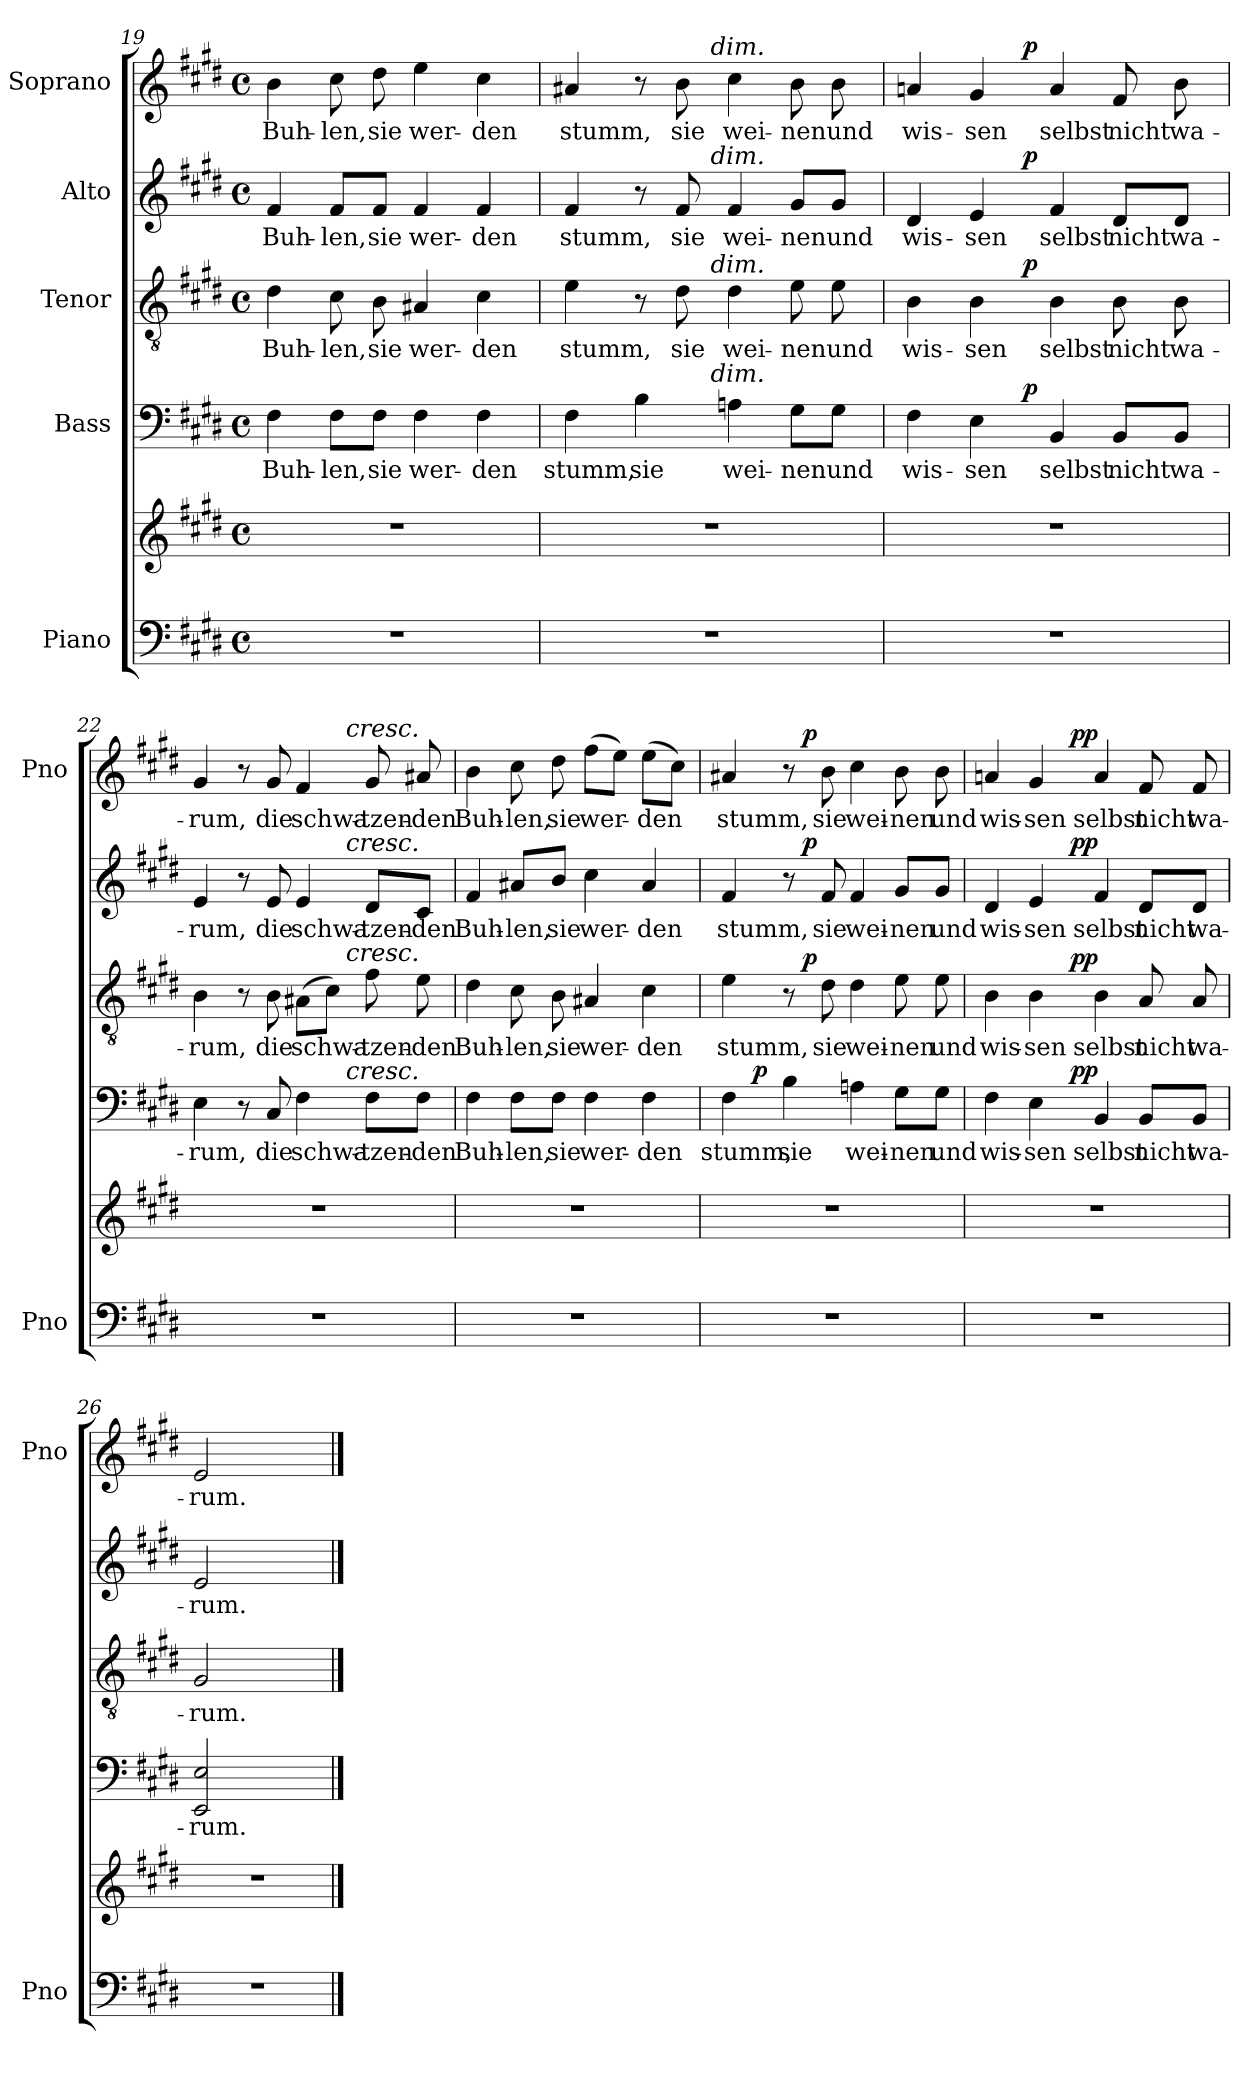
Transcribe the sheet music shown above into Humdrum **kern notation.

**kern	**kern	**kern	**text	**dynam	**kern	**text	**dynam	**kern	**text	**dynam	**kern	**text	**dynam
*part5	*part5	*part4	*part4	*part4	*part3	*part3	*part3	*part2	*part2	*part2	*part1	*part1	*part1
*staff6	*staff5	*staff4	*staff4	*staff4	*staff3	*staff3	*staff3	*staff2	*staff2	*staff2	*staff1	*staff1	*staff1
*I"Piano	*	*I"Bass	*	*	*I"Tenor	*	*	*I"Alto	*	*	*I"Soprano	*	*
*I'Pno	*	*	*	*	*	*	*	*	*	*	*I'Pno	*	*
*clefF4	*clefG2	*clefF4	*	*	*clefGv2	*	*	*clefG2	*	*	*clefG2	*	*
*k[f#c#g#d#]	*k[f#c#g#d#]	*k[f#c#g#d#]	*	*	*k[f#c#g#d#]	*	*	*k[f#c#g#d#]	*	*	*k[f#c#g#d#]	*	*
*E:	*E:	*E:	*	*	*E:	*	*	*E:	*	*	*E:	*	*
*M4/4	*M4/4	*M4/4	*	*	*M4/4	*	*	*M4/4	*	*	*M4/4	*	*
*met(c)	*met(c)	*met(c)	*	*	*met(c)	*	*	*met(c)	*	*	*met(c)	*	*
=19	=19	=19	=19	=19	=19	=19	=19	=19	=19	=19	=19	=19	=19
1r	1r	4F#\	Buh-	.	4d#\	Buh-	.	4f#/	Buh-	.	4b\	Buh-	.
.	.	8F#\L	-len,	.	8c#\	-len,	.	8f#/L	-len,	.	8cc#\	-len,	.
.	.	8F#\J	sie	.	8B\	sie	.	8f#/J	sie	.	8dd#\	sie	.
.	.	4F#\	wer-	.	4A#X/	wer-	.	4f#/	wer-	.	4ee\	wer-	.
.	.	4F#\	-den	.	4c#\	-den	.	4f#/	-den	.	4cc#\	-den	.
!!LO:LB:g=z
=20	=20	=20	=20	=20	=20	=20	=20	=20	=20	=20	=20	=20	=20
*	*	*^	*	*	*^	*	*	*^	*	*	*^	*	*
1r	1r	4F#\	4...ryy	stumm,	.	4e\	4...ryy	stumm,	.	4f#/	4...ryy	stumm,	.	4a#X/	4...ryy	stumm,	.
.	.	4B\	.	sie	.	8r	.	.	.	8r	.	.	.	8r	.	.	.
.	.	.	.	.	.	8d#\	.	sie	.	8f#/	.	sie	.	8b\	.	sie	.
!	!	!	!	!	!	!	!	!	!	!	!	!	!	!	!LO:TX:a:i:t=dim.	!	!
!	!	!	!	!	!	!	!	!	!	!	!LO:TX:a:i:t=dim.	!	!	!	!	!	!
!	!	!	!	!	!	!	!LO:TX:a:i:t=dim.	!	!	!	!	!	!	!	!	!	!
!	!	!	!LO:TX:a:i:t=dim.	!	!	!	!	!	!	!	!	!	!	!	!	!	!
.	.	.	2ryy	.	.	.	2ryy	.	.	.	2ryy	.	.	.	2ryy	.	.
.	.	4An\	.	wei-	.	4d#\	.	wei-	.	4f#/	.	wei-	.	4cc#\	.	wei-	.
.	.	8G#\L	.	-nen	.	8e\	.	-nen	.	8g#/L	.	-nen	.	8b\	.	-nen	.
.	.	8G#\J	.	und	.	8e\	.	und	.	8g#/J	.	und	.	8b\	.	und	.
.	.	.	32ryy	.	.	.	32ryy	.	.	.	32ryy	.	.	.	32ryy	.	.
=21	=21	=21	=21	=21	=21	=21	=21	=21	=21	=21	=21	=21	=21	=21	=21	=21	=21
1r	1r	4F#\	4..ryy	wis-	.	4B\	4..ryy	wis-	.	4d#/	4..ryy	wis-	.	4an/	4..ryy	wis-	.
.	.	4E\	.	-sen	.	4B\	.	-sen	.	4e/	.	-sen	.	4g#/	.	-sen	.
!	!	!	!	!	!LO:DY:a	!	!	!	!LO:DY:a	!	!	!	!LO:DY:a	!	!	!	!LO:DY:a
.	.	.	2ryy	.	p	.	2ryy	.	p	.	2ryy	.	p	.	2ryy	.	p
.	.	4BB/	.	selbst	.	4B\	.	selbst	.	4f#/	.	selbst	.	4a/	.	selbst	.
.	.	8BB/L	.	nicht	.	8B\	.	nicht	.	8d#/L	.	nicht	.	8f#/	.	nicht	.
.	.	8BB/J	.	wa-	.	8B\	.	wa-	.	8d#/J	.	wa-	.	8b\	.	wa-	.
.	.	.	16ryy	.	.	.	16ryy	.	.	.	16ryy	.	.	.	16ryy	.	.
=22	=22	=22	=22	=22	=22	=22	=22	=22	=22	=22	=22	=22	=22	=22	=22	=22	=22
1r	1r	4E\	2ryy	-­rum,	.	4B\	2ryy	-­rum,	.	4e/	2ryy	-­rum,	.	4g#/	2ryy	-­rum,	.
.	.	8r	.	.	.	8r	.	.	.	8r	.	.	.	8r	.	.	.
.	.	8C#/	.	die	.	8B\	.	die	.	8e/	.	die	.	8g#/	.	die	.
.	.	4F#\	8.ryy	schwa-	.	(8A#X\L	8.ryy	schwa-	.	4e/	8.ryy	schwa-	.	4f#/	8.ryy	schwa-	.
.	.	.	.	.	.	8c#\J)	.	.	.	.	.	.	.	.	.	.	.
!	!	!	!	!	!	!	!	!	!	!	!	!	!	!	!LO:TX:a:i:t=cresc.	!	!
!	!	!	!	!	!	!	!	!	!	!	!LO:TX:a:i:t=cresc.	!	!	!	!	!	!
!	!	!	!	!	!	!	!LO:TX:a:i:t=cresc.	!	!	!	!	!	!	!	!	!	!
!	!	!	!LO:TX:a:i:t=cresc.	!	!	!	!	!	!	!	!	!	!	!	!	!	!
.	.	.	4ryy	.	.	.	4ryy	.	.	.	4ryy	.	.	.	4ryy	.	.
.	.	8F#\L	.	-tzen-	.	8f#\	.	-tzen-	.	8d#/L	.	-tzen-	.	8g#/	.	-tzen-	.
.	.	8F#\J	.	-den	.	8e\	.	-den	.	8c#/J	.	-den	.	8a#X/	.	-den	.
.	.	.	16ryy	.	.	.	16ryy	.	.	.	16ryy	.	.	.	16ryy	.	.
*	*	*v	*v	*	*	*	*	*	*	*v	*v	*	*	*v	*v	*	*
*	*	*	*	*	*v	*v	*	*	*	*	*	*	*	*
!!LO:PB:g=z
=23	=23	=23	=23	=23	=23	=23	=23	=23	=23	=23	=23	=23	=23
1r	1r	4F#\	Buh-	.	4d#\	Buh-	.	4f#/	Buh-	.	4b\	Buh-	.
.	.	8F#\L	-len,	.	8c#\	-len,	.	8a#X/L	-len,	.	8cc#\	-len,	.
.	.	8F#\J	sie	.	8B\	sie	.	8b/J	sie	.	8dd#\	sie	.
.	.	4F#\	wer-	.	4A#X/	wer-	.	4cc#\	wer-	.	(8ff#\L	wer-	.
.	.	.	.	.	.	.	.	.	.	.	8ee\J)	.	.
.	.	4F#\	-den	.	4c#\	-den	.	4a#/	-den	.	(8ee\L	-den	.
.	.	.	.	.	.	.	.	.	.	.	8cc#\J)	.	.
=24	=24	=24	=24	=24	=24	=24	=24	=24	=24	=24	=24	=24	=24
*	*	*^	*	*	*^	*	*	*^	*	*	*^	*	*
1r	1r	4F#\	8ryy	stumm,	.	4e\	4ryy	stumm,	.	4f#/	4ryy	stumm,	.	4a#X/	4ryy	stumm,	.
!	!	!	!	!	!LO:DY:a	!	!	!	!	!	!	!	!	!	!	!	!
.	.	.	2..ryy	.	p	.	.	.	.	.	.	.	.	.	.	.	.
.	.	4B\	.	sie	.	8r	16ryy	.	.	8r	16ryy	.	.	8r	16ryy	.	.
!	!	!	!	!	!	!	!	!	!LO:DY:a	!	!	!	!LO:DY:a	!	!	!	!LO:DY:a
.	.	.	.	.	.	.	2ryy	.	p	.	2ryy	.	p	.	2ryy	.	p
.	.	.	.	.	.	8d#\	.	sie	.	8f#/	.	sie	.	8b\	.	sie	.
.	.	4An\	.	wei-	.	4d#\	.	wei-	.	4f#/	.	wei-	.	4cc#\	.	wei-	.
.	.	8G#\L	.	-nen	.	8e\	.	-nen	.	8g#/L	.	-nen	.	8b\	.	-nen	.
.	.	.	.	.	.	.	8.ryy	.	.	.	8.ryy	.	.	.	8.ryy	.	.
.	.	8G#\J	.	und	.	8e\	.	und	.	8g#/J	.	und	.	8b\	.	und	.
=25	=25	=25	=25	=25	=25	=25	=25	=25	=25	=25	=25	=25	=25	=25	=25	=25	=25
1r	1r	4F#\	4ryy	wis-	.	4B\	4ryy	wis-	.	4d#/	4ryy	wis-	.	4an/	4ryy	wis-	.
.	.	4E\	8ryy	-sen	.	4B\	8ryy	-sen	.	4e/	8ryy	-sen	.	4g#/	8ryy	-sen	.
.	.	.	32ryy	.	.	.	32ryy	.	.	.	32ryy	.	.	.	32ryy	.	.
!	!	!	!	!	!LO:DY:a	!	!	!	!LO:DY:a	!	!	!	!LO:DY:a	!	!	!	!LO:DY:a
.	.	.	2ryy	.	pp	.	2ryy	.	pp	.	2ryy	.	pp	.	2ryy	.	pp
.	.	4BB/	.	selbst	.	4B\	.	selbst	.	4f#/	.	selbst	.	4a/	.	selbst	.
.	.	8BB/L	.	nicht	.	8A/	.	nicht	.	8d#/L	.	nicht	.	8f#/	.	nicht	.
.	.	8BB/J	.	wa-	.	8A/	.	wa-	.	8d#/J	.	wa-	.	8f#/	.	wa-	.
.	.	.	16.ryy	.	.	.	16.ryy	.	.	.	16.ryy	.	.	.	16.ryy	.	.
*	*	*v	*v	*	*	*	*	*	*	*v	*v	*	*	*v	*v	*	*
*	*	*	*	*	*v	*v	*	*	*	*	*	*	*	*
=26	=26	=26	=26	=26	=26	=26	=26	=26	=26	=26	=26	=26	=26
1r	1r	2EE/ 2E/	-rum.	.	2G#/	-rum.	.	2e/	-rum.	.	2e/	-rum.	.
.	.	2ryy	.	.	2ryy	.	.	2ryy	.	.	2ryy	.	.
==	==	==	==	==	==	==	==	==	==	==	==	==	==
*-	*-	*-	*-	*-	*-	*-	*-	*-	*-	*-	*-	*-	*-
